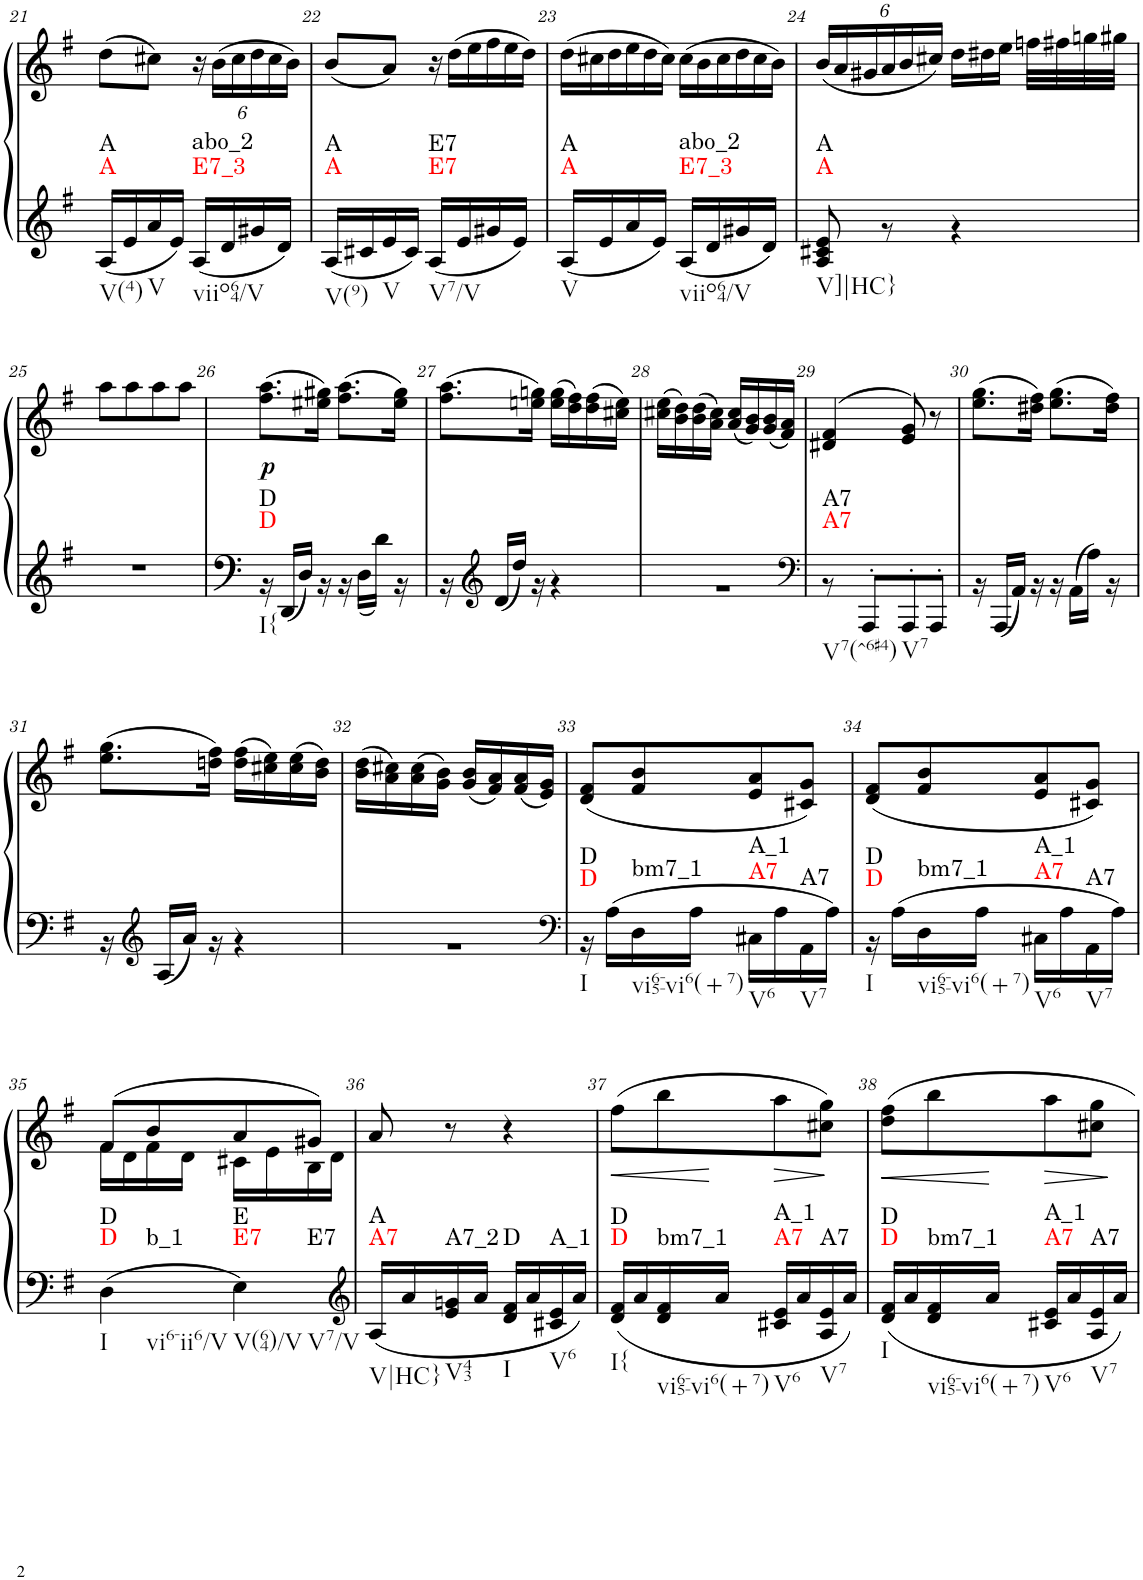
**kern	**kern	**dynam	**harte
*part1	*part1	*part1	*part1
*staff2	*staff1	*staff1/2	*
*I"Piano	*	*	*
*I'Pno	*	*	*
!!LO:PB:g=z
*clefG2	*clefG2	*	*
*k[f#]	*k[f#]	*	*
*G:	*G:	*	*
*M2/4	*M2/4	*	*
=21	=21	=21	=21
*^	*	*	*
!	!	!	!	!LO:H:n=1:kt=A
!	!	!	!	!LO:H:n=2:kt=A
!	!	!	!	!LO:H:n=3:kt=E7_3
!	!	!	!	!LO:H:n=4:kt=abo_2
2ryy	16A/LL	(8dd\L	.	N N N N
.	16e/	.	.	.
.	16a/	8cc#X\J)	.	.
.	16e/JJ	.	.	.
*	*	*Xbrackettup	*	*
.	16A/LL	24r	.	.
.	.	(24b\LL	.	.
.	16d/	.	.	.
.	.	24cc#\	.	.
.	16g#X/	24dd\	.	.
.	.	24cc#\	.	.
.	16d/JJ	.	.	.
.	.	24b\JJ)	.	.
=22	=22	=22	=22	=22
!	!	!	!	!LO:H:n=1:kt=A
!	!	!	!	!LO:H:n=2:kt=A
!	!	!	!	!LO:H:n=3:kt=E7
!	!	!	!	!LO:H:n=4:kt=E7
2ryy	16A/LL	(8b/L	.	N N N N
.	16c#X/	.	.	.
.	16e/	8a/J)	.	.
.	16c#/JJ	.	.	.
*	*	*Xtuplet	*	*
.	16A/LL	24r	.	.
.	.	(24dd\LL	.	.
.	16e/	.	.	.
.	.	24ee\	.	.
.	16g#X/	24ff#\	.	.
.	.	24ee\	.	.
.	16e/JJ	.	.	.
.	.	24dd\JJ)	.	.
=23	=23	=23	=23	=23
!	!	!	!	!LO:H:n=1:kt=A
!	!	!	!	!LO:H:n=2:kt=A
!	!	!	!	!LO:H:n=3:kt=E7_3
!	!	!	!	!LO:H:n=4:kt=abo_2
2ryy	16A/LL	(24dd\LL	.	N N N N
.	.	24cc#X\	.	.
.	16e/	.	.	.
.	.	24dd\	.	.
.	16a/	24ee\	.	.
.	.	24dd\	.	.
.	16e/JJ	.	.	.
.	.	24cc#\JJ)	.	.
.	16A/LL	(24cc#\LL	.	.
.	.	24b\	.	.
.	16d/	.	.	.
.	.	24cc#\	.	.
.	16g#X/	24dd\	.	.
.	.	24cc#\	.	.
.	16d/JJ	.	.	.
.	.	24b\JJ)	.	.
=24	=24	=24	=24	=24
*	*	*tuplet	*	*
!	!	!	!	!LO:H:n=1:kt=A
!	!	!	!	!LO:H:n=2:kt=A
2ryy	8A/ 8c#X/ 8e/	(24b/LL	.	N N
.	.	24a/	.	.
.	.	24g#X/	.	.
.	8r	24a/	.	.
.	.	24b/	.	.
.	.	24cc#X/JJ)	.	.
*	*	*Xtuplet	*	*
.	4r	24dd\LL	.	.
.	.	24dd#X\	.	.
.	.	24ee\JJ	.	.
.	.	32ffn\LLL	.	.
.	.	32ff#X\	.	.
.	.	32ggn\	.	.
.	.	32gg#X\JJJ	.	.
*v	*v	*	*	*
!!LO:LB:g=z
=25	=25	=25	=25
2r	8aa\L	.	.
.	8aa\	.	.
.	8aa\	.	.
.	8aa\J	.	.
=26	=26	=26	=26
*^	*	*	*
!	!	!	!LO:DY:b	!LO:H:n=1:kt=D
!	!	!	!	!LO:H:n=2:kt=D
2ryy	16r	(8.ff#\ 8.aa\L	p	N N
.	16DD/LL	.	.	.
.	16D/JJ	.	.	.
.	16r	16ee#X\ 16gg#X\Jk)	.	.
.	16r	(8.ff#\ 8.aa\L	.	.
.	16D\LL	.	.	.
.	16d\JJ	.	.	.
.	16r	16ee#\ 16gg#\Jk)	.	.
=27	=27	=27	=27	=27
2ryy	16r	(8.ff#\ 8.aa\L	.	.
*clefG2	*	*	*	*
.	16d/LL	.	.	.
.	16dd/JJ	.	.	.
.	16r	16een\ 16ggn\Jk)	.	.
.	4r	(16ee\ 16gg\LL	.	.
.	.	16dd\ 16ff#\)	.	.
.	.	(16dd\ 16ff#\	.	.
.	.	16cc#X\ 16ee\JJ)	.	.
=28	=28	=28	=28	=28
2ryy	2r	(16cc#X\ 16ee\LL	.	.
.	.	16b\ 16dd\)	.	.
.	.	(16b\ 16dd\	.	.
.	.	16a\ 16cc#\JJ)	.	.
.	.	(16a/ 16cc#/LL	.	.
.	.	16g/ 16b/)	.	.
.	.	(16g/ 16b/	.	.
.	.	16f#/ 16a/JJ)	.	.
=29	=29	=29	=29	=29
*clefF4	*	*	*	*
!	!	!	!	!LO:H:n=1:kt=A7
!	!	!	!	!LO:H:n=2:kt=A7
2ryy	8r	(>4d#X/ 4f#/	.	N N
.	8AAA'/L	.	.	.
.	8AAA'/	8e/ 8g/)	.	.
.	8AAA'/J	8r	.	.
=30	=30	=30	=30	=30
2ryy	16r	(8.ee\ 8.gg\L	.	.
.	16AAA/LL	.	.	.
.	16AA/JJ	.	.	.
.	16r	16dd#X\ 16ff#\Jk)	.	.
.	16r	(8.ee\ 8.gg\L	.	.
.	16AA\LL	.	.	.
.	16A\JJ	.	.	.
.	16r	16dd#\ 16ff#\Jk)	.	.
!!LO:LB:g=z
=31	=31	=31	=31	=31
2ryy	16r	(8.ee\ 8.gg\L	.	.
*clefG2	*	*	*	*
.	16A/LL	.	.	.
.	16a/JJ	.	.	.
.	16r	16ddn\ 16ff#\Jk)	.	.
.	4r	(16dd\ 16ff#\LL	.	.
.	.	16cc#X\ 16ee\)	.	.
.	.	(16cc#\ 16ee\	.	.
.	.	16b\ 16dd\JJ)	.	.
=32	=32	=32	=32	=32
2ryy	2r	(16b\ 16dd\LL	.	.
.	.	16a\ 16cc#X\)	.	.
.	.	(16a\ 16cc#\	.	.
.	.	16g\ 16b\JJ)	.	.
.	.	(16g/ 16b/LL	.	.
.	.	16f#/ 16a/)	.	.
.	.	(16f#/ 16a/	.	.
.	.	16e/ 16g/JJ)	.	.
=33	=33	=33	=33	=33
*clefF4	*	*	*	*
!	!	!	!	!LO:H:n=1:kt=D
!	!	!	!	!LO:H:n=2:kt=D
!	!	!	!	!LO:H:n=3:kt=bm7_1
!	!	!	!	!LO:H:n=4:kt=A7
!	!	!	!	!LO:H:n=5:kt=A_1
!	!	!	!	!LO:H:n=6:kt=A7
2ryy	16r	(8d/ 8f#/L	.	N N N N N N
.	16A\LL	.	.	.
.	16D\	8f#/ 8b/	.	.
.	16A\JJ	.	.	.
.	16C#X\LL	8e/ 8a/	.	.
.	16A\	.	.	.
.	16AA\	8c#X/ 8g/J)	.	.
.	16A\JJ	.	.	.
=34	=34	=34	=34	=34
!	!	!	!	!LO:H:n=1:kt=D
!	!	!	!	!LO:H:n=2:kt=D
!	!	!	!	!LO:H:n=3:kt=bm7_1
!	!	!	!	!LO:H:n=4:kt=A7
!	!	!	!	!LO:H:n=5:kt=A_1
!	!	!	!	!LO:H:n=6:kt=A7
2ryy	16r	(8d/ 8f#/L	.	N N N N N N
.	16A\LL	.	.	.
.	16D\	8f#/ 8b/	.	.
.	16A\JJ	.	.	.
.	16C#X\LL	8e/ 8a/	.	.
.	16A\	.	.	.
.	16AA\	8c#X/ 8g/J)	.	.
.	16A\JJ	.	.	.
!!LO:LB:g=z
=35	=35	=35	=35	=35
*	*	*^	*	*
!	!	!	!	!	!LO:H:n=1:kt=D
!	!	!	!	!	!LO:H:n=2:kt=D
!	!	!	!	!	!LO:H:n=3:kt=b_1
!	!	!	!	!	!LO:H:n=4:kt=E7
!	!	!	!	!	!LO:H:n=5:kt=E
!	!	!	!	!	!LO:H:n=6:kt=E7
2ryy	4D\	(8f#/L	16f#\LL	.	N N N N N N
.	.	.	16d\	.	.
.	.	8b/	16f#\	.	.
.	.	.	16d\JJ	.	.
.	4E\	8a/	16c#X\LL	.	.
.	.	.	16e\	.	.
.	.	8g#X/J)	16B\	.	.
.	.	.	16d\JJ	.	.
*	*	*v	*v	*	*
=36	=36	=36	=36	=36
*clefG2	*	*	*	*
*	*	*^	*	*
!	!	!	!	!	!LO:H:n=1:kt=A7
!	!	!	!	!	!LO:H:n=2:kt=A
!	!	!	!	!	!LO:H:n=3:kt=A7_2
!	!	!	!	!	!LO:H:n=4:kt=D
!	!	!	!	!	!LO:H:n=5:kt=A_1
*	*	*v	*v	*	*
2ryy	16A/LL	8a/	.	N N N N N
.	16a/	.	.	.
.	16e/ 16gn/	8r	.	.
.	16a/JJ	.	.	.
.	16d/ 16f#/LL	4r	.	.
.	16a/	.	.	.
.	16c#X/ 16e/	.	.	.
.	16a/JJ	.	.	.
=37	=37	=37	=37	=37
!	!	!	!LO:HP:b	!LO:H:n=1:kt=D
!	!	!	!	!LO:H:n=2:kt=D
!	!	!	!	!LO:H:n=3:kt=bm7_1
!	!	!	!	!LO:H:n=4:kt=A7
!	!	!	!	!LO:H:n=5:kt=A_1
!	!	!	!	!LO:H:n=6:kt=A7
2ryy	16d/ 16f#/LL	(8ff#\L	<	N N N N N N
.	16a/	.	.	.
.	16d/ 16f#/	8bb\	[	.
.	16a/JJ	.	.	.
!	!	!	!LO:HP:b	!
.	16c#X/ 16e/LL	8aa\	>	.
.	16a/	.	.	.
.	16A/ 16e/	8cc#X\ 8gg\J)	]	.
.	16a/JJ	.	.	.
=38	=38	=38	=38	=38
!	!	!	!LO:HP:b	!LO:H:n=1:kt=D
!	!	!	!	!LO:H:n=2:kt=D
!	!	!	!	!LO:H:n=3:kt=bm7_1
!	!	!	!	!LO:H:n=4:kt=A7
!	!	!	!	!LO:H:n=5:kt=A_1
!	!	!	!	!LO:H:n=6:kt=A7
2ryy	16d/ 16f#/LL	8dd\ 8ff#\L	<	N N N N N N
.	16a/	.	.	.
.	16d/ 16f#/	8bb\	[	.
.	16a/JJ	.	.	.
!	!	!	!LO:HP:b	!
.	16c#X/ 16e/LL	8aa\	>	.
.	16a/	.	.	.
.	16A/ 16e/	8cc#X\ 8gg\J	]	.
.	16a/JJ	.	.	.
*v	*v	*	*	*
=	=	=	=
*-	*-	*-	*-
